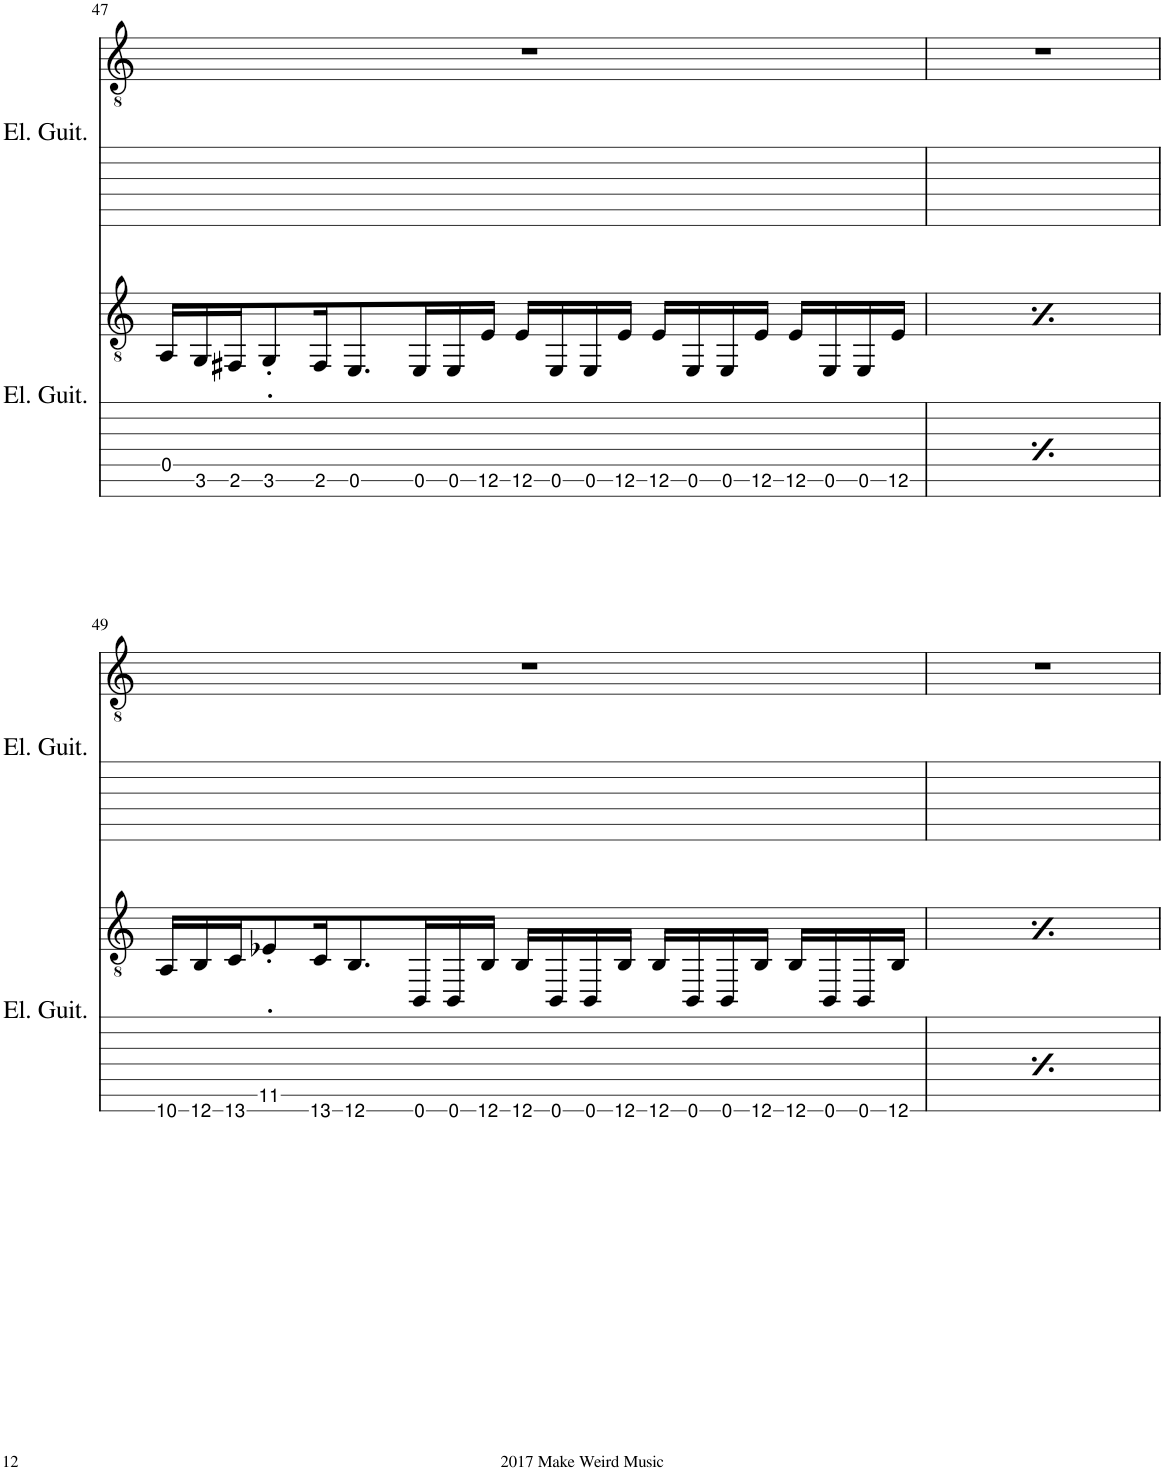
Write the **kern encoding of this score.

**kern	**kern	**kern	**kern
*part2	*part2	*part1	*part1
*staff4	*staff3	*staff2	*staff1
*I"Electric Guitar	*	*I"Electric Guitar	*
*I'El. Guit.	*	*I'El. Guit.	*
!!LO:PB:g=z
*	*clefGv2	*	*clefGv2
*k[]	*k[]	*k[]	*k[]
*M6/4	*M6/4	*M6/4	*M6/4
=47	=47	=47	=47
16AALL	16AA/LL	1.r	1.r
16GG	16GG/	.	.
16FF#J	16FF#X/J	.	.
8GG'	8GG'/	.	.
16FF#K	16FF#/K	.	.
8.EE	8.EE/	.	.
16EEL	16EE/L	.	.
16EE	16EE/	.	.
16EJJ	16E/JJ	.	.
16ELL	16E/LL	.	.
16EE	16EE/	.	.
16EE	16EE/	.	.
16E	16E/JJ	.	.
16E	16E/LL	.	.
16EE	16EE/	.	.
16EE	16EE/	.	.
16E	16E/JJ	.	.
16E	16E/LL	.	.
16EE	16EE/	.	.
16EE	16EE/	.	.
16EJJ	16E/JJ	.	.
=48	=48	=48	=48
16AALL	16AA/LL	1.r	1.r
16GG	16GG/	.	.
16FF#J	16FF#X/J	.	.
8GG'	8GG'/	.	.
16FF#K	16FF#/K	.	.
8.EE	8.EE/	.	.
16EEL	16EE/L	.	.
16EE	16EE/	.	.
16EJJ	16E/JJ	.	.
16ELL	16E/LL	.	.
16EE	16EE/	.	.
16EE	16EE/	.	.
16E	16E/JJ	.	.
16E	16E/LL	.	.
16EE	16EE/	.	.
16EE	16EE/	.	.
16E	16E/JJ	.	.
16E	16E/LL	.	.
16EE	16EE/	.	.
16EE	16EE/	.	.
16EJJ	16E/JJ	.	.
!!LO:LB:g=z
=49	=49	=49	=49
16AALL	16AA/LL	1.r	1.r
16BB	16BB/	.	.
16CJ	16C/J	.	.
8E-X'	8E-X'/	.	.
16CK	16C/K	.	.
8.BB	8.BB/	.	.
16BBBL	16BBB/L	.	.
16BBB	16BBB/	.	.
16BBJJ	16BB/JJ	.	.
16BBLL	16BB/LL	.	.
16BBB	16BBB/	.	.
16BBB	16BBB/	.	.
16BB	16BB/JJ	.	.
16BB	16BB/LL	.	.
16BBB	16BBB/	.	.
16BBB	16BBB/	.	.
16BB	16BB/JJ	.	.
16BB	16BB/LL	.	.
16BBB	16BBB/	.	.
16BBB	16BBB/	.	.
16BBJJ	16BB/JJ	.	.
=50	=50	=50	=50
16AALL	16AA/LL	1.r	1.r
16BB	16BB/	.	.
16CJ	16C/J	.	.
8E-X'	8E-X'/	.	.
16CK	16C/K	.	.
8.BB	8.BB/	.	.
16BBBL	16BBB/L	.	.
16BBB	16BBB/	.	.
16BBJJ	16BB/JJ	.	.
16BBLL	16BB/LL	.	.
16BBB	16BBB/	.	.
16BBB	16BBB/	.	.
16BB	16BB/JJ	.	.
16BB	16BB/LL	.	.
16BBB	16BBB/	.	.
16BBB	16BBB/	.	.
16BB	16BB/JJ	.	.
16BB	16BB/LL	.	.
16BBB	16BBB/	.	.
16BBB	16BBB/	.	.
16BBJJ	16BB/JJ	.	.
=	=	=	=
*-	*-	*-	*-
